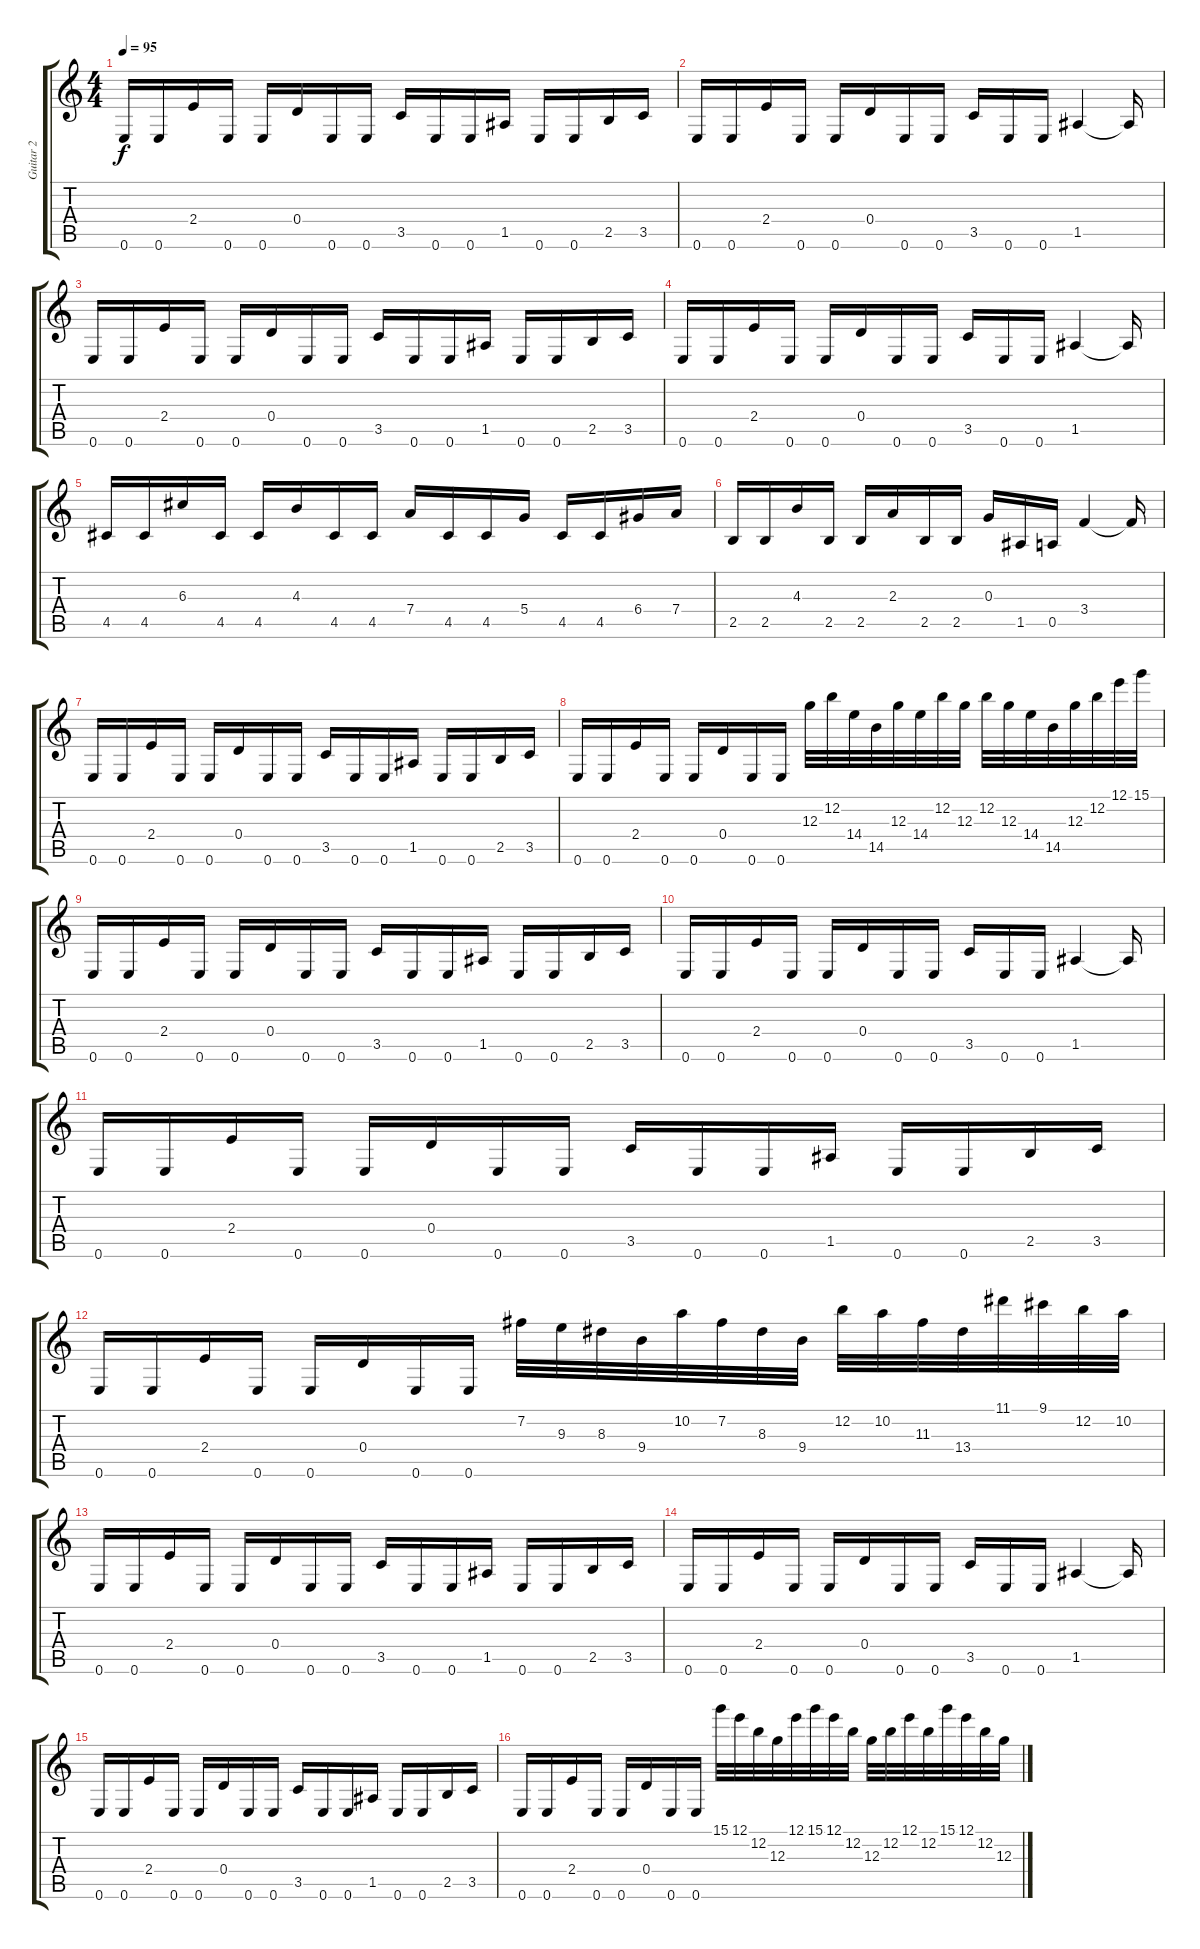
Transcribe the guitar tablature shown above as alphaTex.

\track ("Guitar 2" "Guitar 2") {instrument distortionguitar}
\staff {score tabs}
\tuning (E4 B3 G3 D3 A2 E2) {hide}
\ts (4 4)
\tempo 95
\clef g2
\ks c
0.6.16{dy f} 0.6.16 2.4.16 0.6.16 0.6.16 0.4.16 0.6.16 0.6.16 3.5.16 0.6.16 0.6.16 1.5.16 0.6.16 0.6.16 2.5.16 3.5.16 |
0.6.16 0.6.16 2.4.16 0.6.16 0.6.16 0.4.16 0.6.16 0.6.16 3.5.16 0.6.16 0.6.16 1.5.4 1.5{t}.16 |
0.6.16 0.6.16 2.4.16 0.6.16 0.6.16 0.4.16 0.6.16 0.6.16 3.5.16 0.6.16 0.6.16 1.5.16 0.6.16 0.6.16 2.5.16 3.5.16 |
0.6.16 0.6.16 2.4.16 0.6.16 0.6.16 0.4.16 0.6.16 0.6.16 3.5.16 0.6.16 0.6.16 1.5.4 1.5{t}.16 |
4.5.16 4.5.16 6.3.16 4.5.16 4.5.16 4.3.16 4.5.16 4.5.16 7.4.16 4.5.16 4.5.16 5.4.16 4.5.16 4.5.16 6.4.16 7.4.16 |
2.5.16 2.5.16 4.3.16 2.5.16 2.5.16 2.3.16 2.5.16 2.5.16 0.3.16 1.5.16 0.5.16 3.4.4 3.4{t}.16 |
0.6.16 0.6.16 2.4.16 0.6.16 0.6.16 0.4.16 0.6.16 0.6.16 3.5.16 0.6.16 0.6.16 1.5.16 0.6.16 0.6.16 2.5.16 3.5.16 |
0.6.16 0.6.16 2.4.16 0.6.16 0.6.16 0.4.16 0.6.16 0.6.16 12.3.32 12.2.32 14.4.32 14.5.32 12.3.32 14.4.32 12.2.32 12.3.32 12.2.32 12.3.32 14.4.32 14.5.32 12.3.32 12.2.32 12.1.32 15.1.32 |
0.6.16 0.6.16 2.4.16 0.6.16 0.6.16 0.4.16 0.6.16 0.6.16 3.5.16 0.6.16 0.6.16 1.5.16 0.6.16 0.6.16 2.5.16 3.5.16 |
0.6.16 0.6.16 2.4.16 0.6.16 0.6.16 0.4.16 0.6.16 0.6.16 3.5.16 0.6.16 0.6.16 1.5.4 1.5{t}.16 |
0.6.16 0.6.16 2.4.16 0.6.16 0.6.16 0.4.16 0.6.16 0.6.16 3.5.16 0.6.16 0.6.16 1.5.16 0.6.16 0.6.16 2.5.16 3.5.16 |
0.6.16 0.6.16 2.4.16 0.6.16 0.6.16 0.4.16 0.6.16 0.6.16 7.2.32 9.3.32 8.3.32 9.4.32 10.2.32 7.2.32 8.3.32 9.4.32 12.2.32 10.2.32 11.3.32 13.4.32 11.1.32 9.1.32 12.2.32 10.2.32 |
0.6.16 0.6.16 2.4.16 0.6.16 0.6.16 0.4.16 0.6.16 0.6.16 3.5.16 0.6.16 0.6.16 1.5.16 0.6.16 0.6.16 2.5.16 3.5.16 |
0.6.16 0.6.16 2.4.16 0.6.16 0.6.16 0.4.16 0.6.16 0.6.16 3.5.16 0.6.16 0.6.16 1.5.4 1.5{t}.16 |
0.6.16 0.6.16 2.4.16 0.6.16 0.6.16 0.4.16 0.6.16 0.6.16 3.5.16 0.6.16 0.6.16 1.5.16 0.6.16 0.6.16 2.5.16 3.5.16 |
0.6.16 0.6.16 2.4.16 0.6.16 0.6.16 0.4.16 0.6.16 0.6.16 15.1.32 12.1.32 12.2.32 12.3.32 12.1.32 15.1.32 12.1.32 12.2.32 12.3.32 12.2.32 12.1.32 12.2.32 15.1.32 12.1.32 12.2.32 12.3.32
